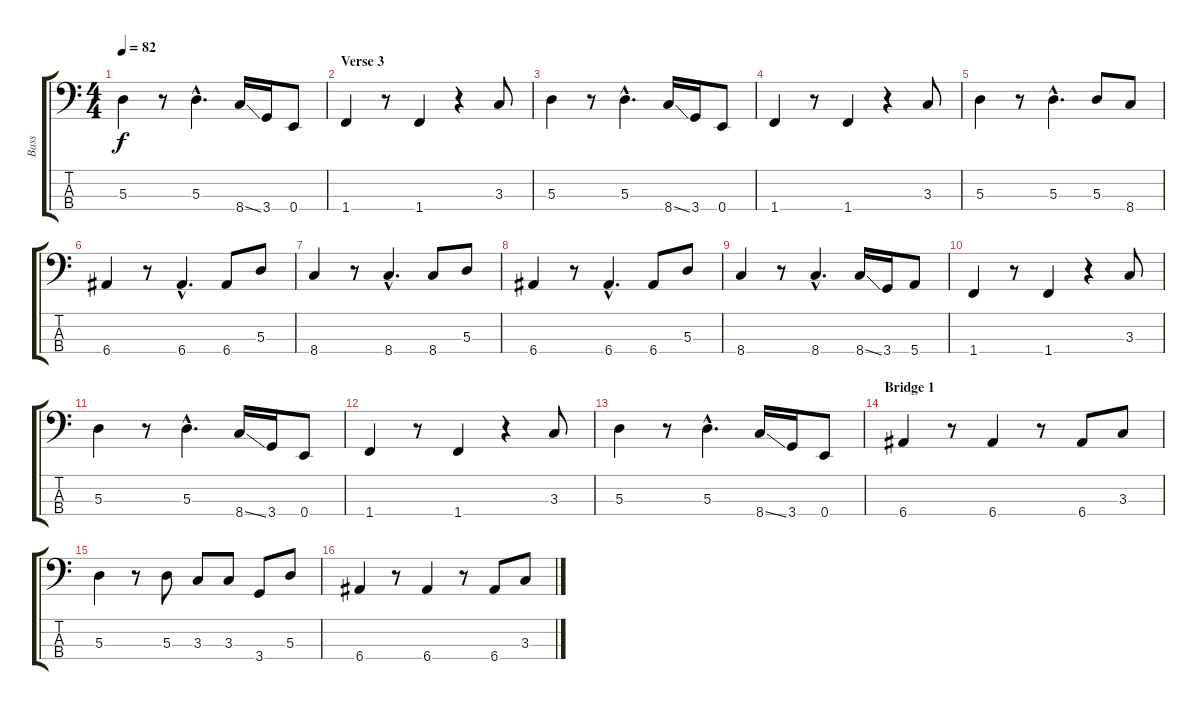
\track ("Bass" "Bass") {instrument electricbasspick}
\staff {score tabs}
\tuning (G2 D2 A1 E1) {hide}
\ts (4 4)
\tempo 82
\clef f4
\ks c
5.3.4{dy f} r.8 5.3{hac}.4{d} 8.4{ss}.16 3.4.16 0.4.8 |
\section ("" "Verse 3")
1.4.4 r.8 1.4.4 r.4 3.3.8 |
5.3.4 r.8 5.3{hac}.4{d} 8.4{ss}.16 3.4.16 0.4.8 |
1.4.4 r.8 1.4.4 r.4 3.3.8 |
5.3.4 r.8 5.3{hac}.4{d} 5.3.8 8.4.8 |
6.4.4 r.8 6.4{hac}.4{d} 6.4.8 5.3.8 |
8.4.4 r.8 8.4{hac}.4{d} 8.4.8 5.3.8 |
6.4.4 r.8 6.4{hac}.4{d} 6.4.8 5.3.8 |
8.4.4 r.8 8.4{hac}.4{d} 8.4{ss}.16 3.4.16 5.4.8 |
1.4.4 r.8 1.4.4 r.4 3.3.8 |
5.3.4 r.8 5.3{hac}.4{d} 8.4{ss}.16 3.4.16 0.4.8 |
1.4.4 r.8 1.4.4 r.4 3.3.8 |
5.3.4 r.8 5.3{hac}.4{d} 8.4{ss}.16 3.4.16 0.4.8 |
\section ("" "Bridge 1")
6.4.4 r.8 6.4.4 r.8 6.4.8 3.3.8 |
5.3.4 r.8 5.3.8 3.3.8 3.3.8 3.4.8 5.3.8 |
6.4.4 r.8 6.4.4 r.8 6.4.8 3.3.8
